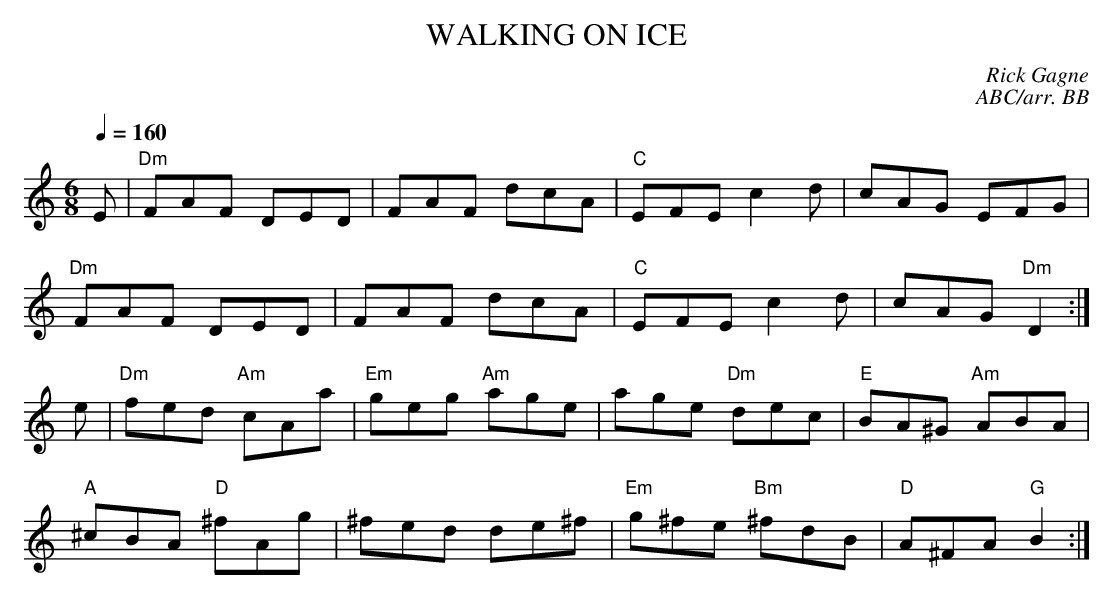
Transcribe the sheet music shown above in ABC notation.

X:1
T: WALKING ON ICE
C: Rick Gagne
C:ABC/arr. BB
M: 6/8
Q:1/4=160
K: C
E | "Dm"FAF DED | FAF dcA | "C"EFE c2d | cAG EFG |
"Dm"FAF DED | FAF dcA | "C"EFE c2d | cAG "Dm"D2  :|
e | "Dm"fed "Am"cAa | "Em"geg "Am"age | age "Dm"dec | "E"BA^G "Am"ABA |
"A"^cBA "D"^fAg | ^fed de^f | "Em"g^fe "Bm"^fdB | "D"A^FA "G"B2 :|
